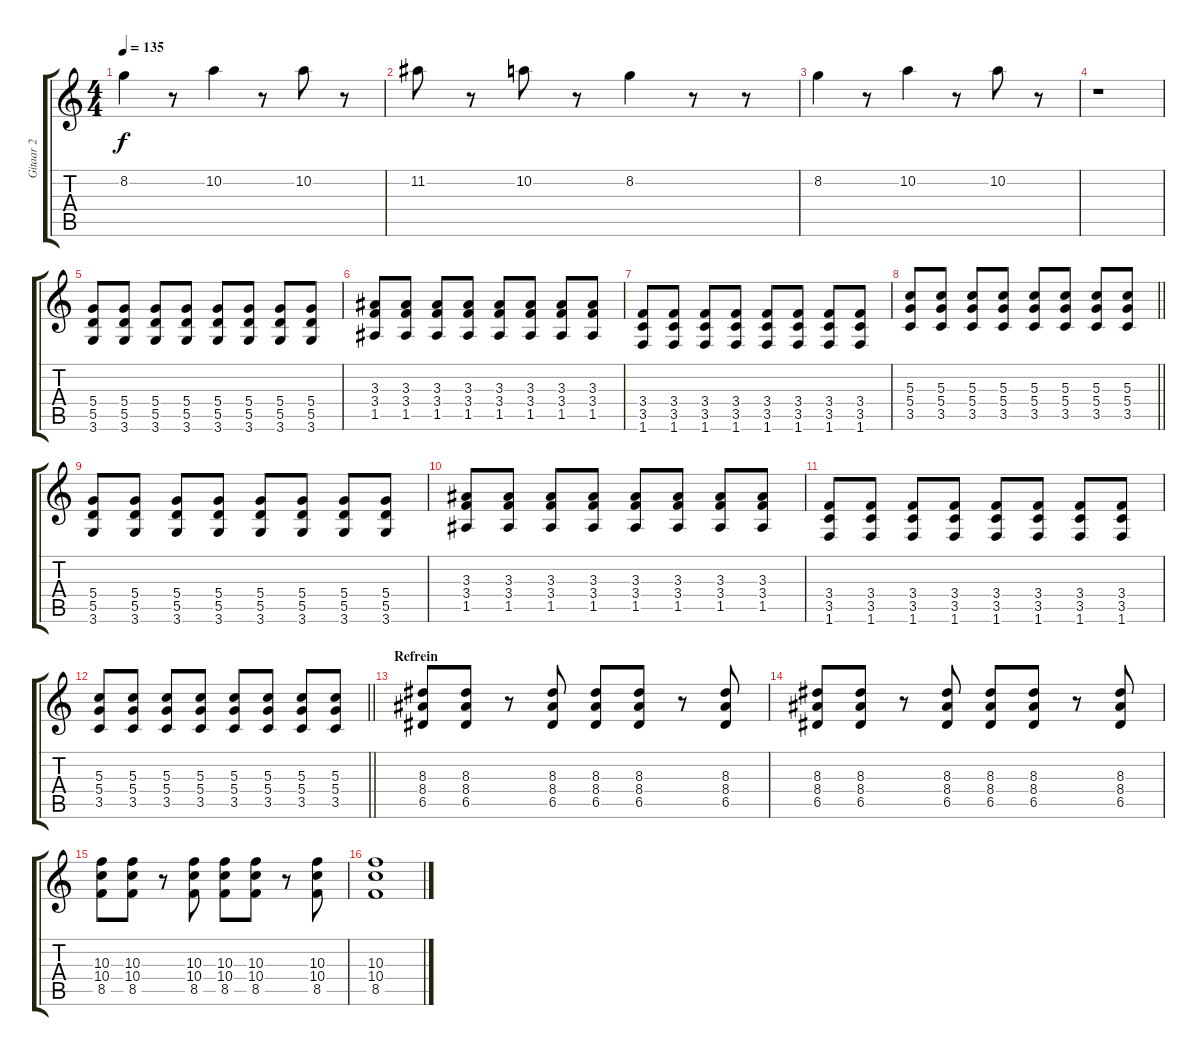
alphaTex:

\track ("Gitaar 2" "Gitaar 2") {instrument overdrivenguitar}
\staff {score tabs}
\tuning (E4 B3 G3 D3 A2 E2) {hide}
\ts (4 4)
\tempo 135
\clef g2
\ks c
8.2.4{dy f} r.8 10.2.4 r.8 10.2.8 r.8 |
11.2.8 r.8 10.2.8 r.8 8.2.4 r.8 r.8 |
8.2.4 r.8 10.2.4 r.8 10.2.8 r.8 |
r.1 |
(5.4 5.5 3.6).8 (5.4 5.5 3.6).8 (5.4 5.5 3.6).8 (5.4 5.5 3.6).8 (5.4 5.5 3.6).8 (5.4 5.5 3.6).8 (5.4 5.5 3.6).8 (5.4 5.5 3.6).8 |
(3.3 3.4 1.5).8 (3.3 3.4 1.5).8 (3.3 3.4 1.5).8 (3.3 3.4 1.5).8 (3.3 3.4 1.5).8 (3.3 3.4 1.5).8 (3.3 3.4 1.5).8 (3.3 3.4 1.5).8 |
(3.4 3.5 1.6).8 (3.4 3.5 1.6).8 (3.4 3.5 1.6).8 (3.4 3.5 1.6).8 (3.4 3.5 1.6).8 (3.4 3.5 1.6).8 (3.4 3.5 1.6).8 (3.4 3.5 1.6).8 |
\barLineRight lightlight
(5.3 5.4 3.5).8 (5.3 5.4 3.5).8 (5.3 5.4 3.5).8 (5.3 5.4 3.5).8 (5.3 5.4 3.5).8 (5.3 5.4 3.5).8 (5.3 5.4 3.5).8 (5.3 5.4 3.5).8 |
(5.4 5.5 3.6).8 (5.4 5.5 3.6).8 (5.4 5.5 3.6).8 (5.4 5.5 3.6).8 (5.4 5.5 3.6).8 (5.4 5.5 3.6).8 (5.4 5.5 3.6).8 (5.4 5.5 3.6).8 |
(3.3 3.4 1.5).8 (3.3 3.4 1.5).8 (3.3 3.4 1.5).8 (3.3 3.4 1.5).8 (3.3 3.4 1.5).8 (3.3 3.4 1.5).8 (3.3 3.4 1.5).8 (3.3 3.4 1.5).8 |
(3.4 3.5 1.6).8 (3.4 3.5 1.6).8 (3.4 3.5 1.6).8 (3.4 3.5 1.6).8 (3.4 3.5 1.6).8 (3.4 3.5 1.6).8 (3.4 3.5 1.6).8 (3.4 3.5 1.6).8 |
\barLineRight lightlight
(5.3 5.4 3.5).8 (5.3 5.4 3.5).8 (5.3 5.4 3.5).8 (5.3 5.4 3.5).8 (5.3 5.4 3.5).8 (5.3 5.4 3.5).8 (5.3 5.4 3.5).8 (5.3 5.4 3.5).8 |
\section ("" "Refrein")
(8.3 8.4 6.5).8 (8.3 8.4 6.5).8 r.8 (8.3 8.4 6.5).8 (8.3 8.4 6.5).8 (8.3 8.4 6.5).8 r.8 (8.3 8.4 6.5).8 |
(8.3 8.4 6.5).8 (8.3 8.4 6.5).8 r.8 (8.3 8.4 6.5).8 (8.3 8.4 6.5).8 (8.3 8.4 6.5).8 r.8 (8.3 8.4 6.5).8 |
(10.3 10.4 8.5).8 (10.3 10.4 8.5).8 r.8 (10.3 10.4 8.5).8 (10.3 10.4 8.5).8 (10.3 10.4 8.5).8 r.8 (10.3 10.4 8.5).8 |
(10.3 10.4 8.5).1
